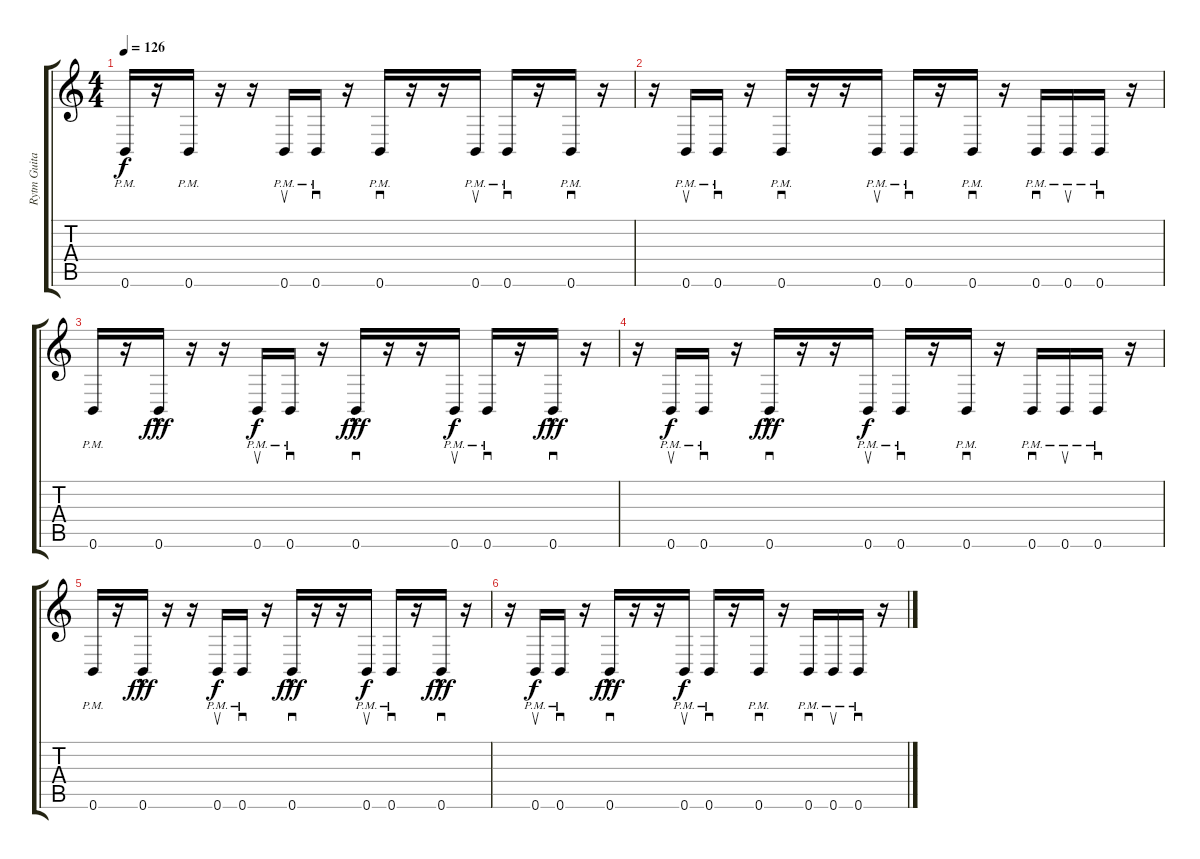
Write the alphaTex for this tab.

\track ("Rytm Guitar" "Rytm Guita") {instrument distortionguitar}
\staff {score tabs}
\tuning (Db4 Ab3 E3 B2 Gb2 B1) {hide}
\ts (4 4)
\tempo 126
\clef g2
\ks c
0.6{pm}.16{dy f} r.16 0.6{pm}.16 r.16 r.16 0.6{pm}.16{su} 0.6{pm}.16{sd} r.16 0.6{pm}.16{sd} r.16 r.16 0.6{pm}.16{su} 0.6{pm}.16{sd} r.16 0.6{pm}.16{sd} r.16 |
r.16 0.6{pm}.16{su} 0.6{pm}.16{sd} r.16 0.6{pm}.16{sd} r.16 r.16 0.6{pm}.16{su} 0.6{pm}.16{sd} r.16 0.6{pm}.16{sd} r.16 0.6{pm}.16{sd} 0.6{pm}.16{su} 0.6{pm}.16{sd} r.16 |
0.6{pm}.16 r.16 0.6{hac}.16{dy fff} r.16 r.16 0.6{pm}.16{su dy f} 0.6{pm}.16{sd} r.16 0.6{hac}.16{sd dy fff} r.16 r.16 0.6{pm}.16{su dy f} 0.6{pm}.16{sd} r.16 0.6{hac}.16{sd dy fff} r.16 |
r.16 0.6{pm}.16{su dy f} 0.6{pm}.16{sd} r.16 0.6{hac}.16{sd dy fff} r.16 r.16 0.6{pm}.16{su dy f} 0.6{pm}.16{sd} r.16 0.6{pm}.16{sd} r.16 0.6{pm}.16{sd} 0.6{pm}.16{su} 0.6{pm}.16{sd} r.16 |
0.6{pm}.16 r.16 0.6{hac}.16{dy fff} r.16 r.16 0.6{pm}.16{su dy f} 0.6{pm}.16{sd} r.16 0.6{hac}.16{sd dy fff} r.16 r.16 0.6{pm}.16{su dy f} 0.6{pm}.16{sd} r.16 0.6{hac}.16{sd dy fff} r.16 |
r.16 0.6{pm}.16{su dy f} 0.6{pm}.16{sd} r.16 0.6{hac}.16{sd dy fff} r.16 r.16 0.6{pm}.16{su dy f} 0.6{pm}.16{sd} r.16 0.6{pm}.16{sd} r.16 0.6{pm}.16{sd} 0.6{pm}.16{su} 0.6{pm}.16{sd} r.16
